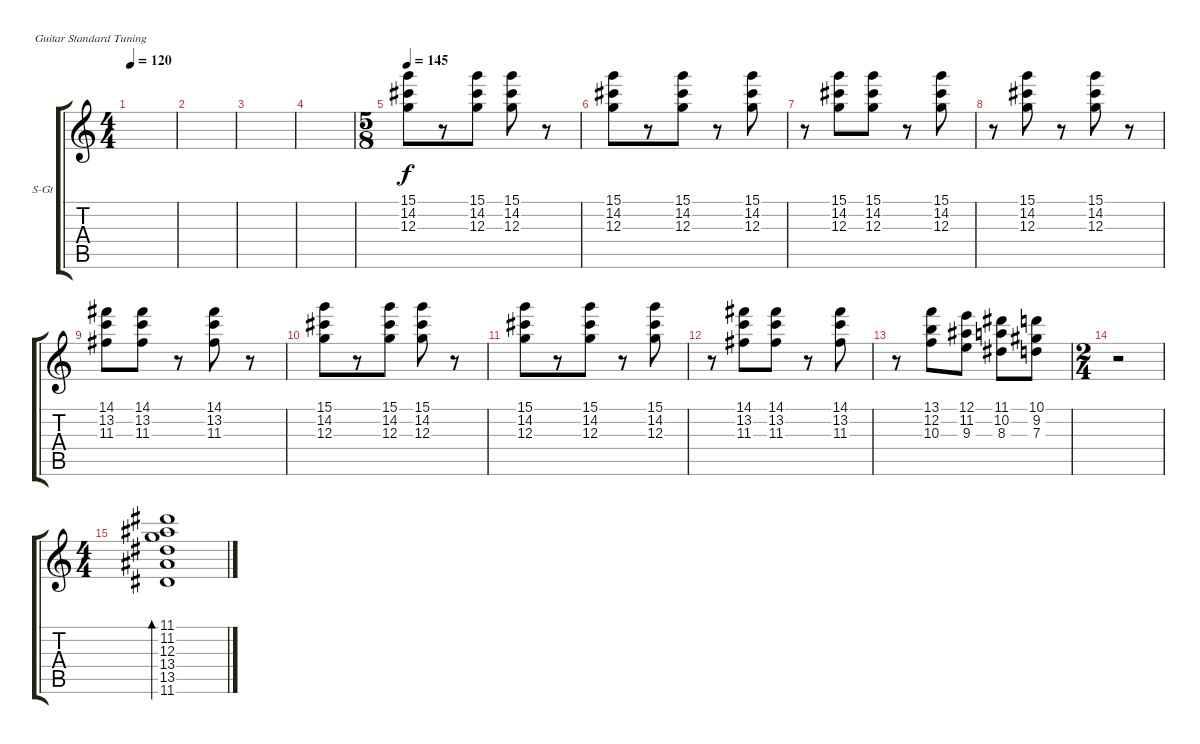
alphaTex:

\defaultSystemsLayout 4
\bracketExtendMode groupsimilarinstruments
\firstSystemTrackNameOrientation horizontal
\otherSystemsTrackNameOrientation horizontal
\track ("Steel Guitar" "S-Gt") {instrument acousticguitarsteel}
\staff {score tabs}
\tuning (E4 B3 G3 D3 A2 E2)
\ts (4 4)
\tempo 120
\clef g2
\ks c
|
|
|
|
\ts (5 8)
\tempo 145
(15.1 14.2 12.3).8 r.8 (12.3 14.2 15.1).8 (14.2 12.3 15.1).8 r.8 |
(15.1 14.2 12.3).8 r.8 (12.3 14.2 15.1).8 r.8 (14.2 12.3 15.1).8 |
r.8 (14.2 15.1 12.3).8 (12.3 14.2 15.1).8 r.8 (12.3 14.2 15.1).8 |
r.8 (14.2 15.1 12.3).8 r.8 (12.3 14.2 15.1).8 r.8 |
(14.1 13.2 11.3).8 (11.3 13.2 14.1).8 r.8 (14.1 13.2 11.3).8 r.8 |
(12.3 14.2 15.1).8 r.8 (12.3 14.2 15.1).8 (12.3 14.2 15.1).8 r.8 |
(12.3 14.2 15.1).8 r.8 (15.1 14.2 12.3).8 r.8 (12.3 14.2 15.1).8 |
r.8 (14.1 13.2 11.3).8 (11.3 13.2 14.1).8 r.8 (11.3 13.2 14.1).8 |
r.8 (10.3 12.2 13.1).8 (9.3 11.2 12.1).8 (8.3 10.2 11.1).8 (7.3 9.2 10.1).8 |
\ts (2 4)
r.2 |
\ts (4 4)
(11.6 13.5 13.4 12.3 11.2 11.1).1{bd 476}
